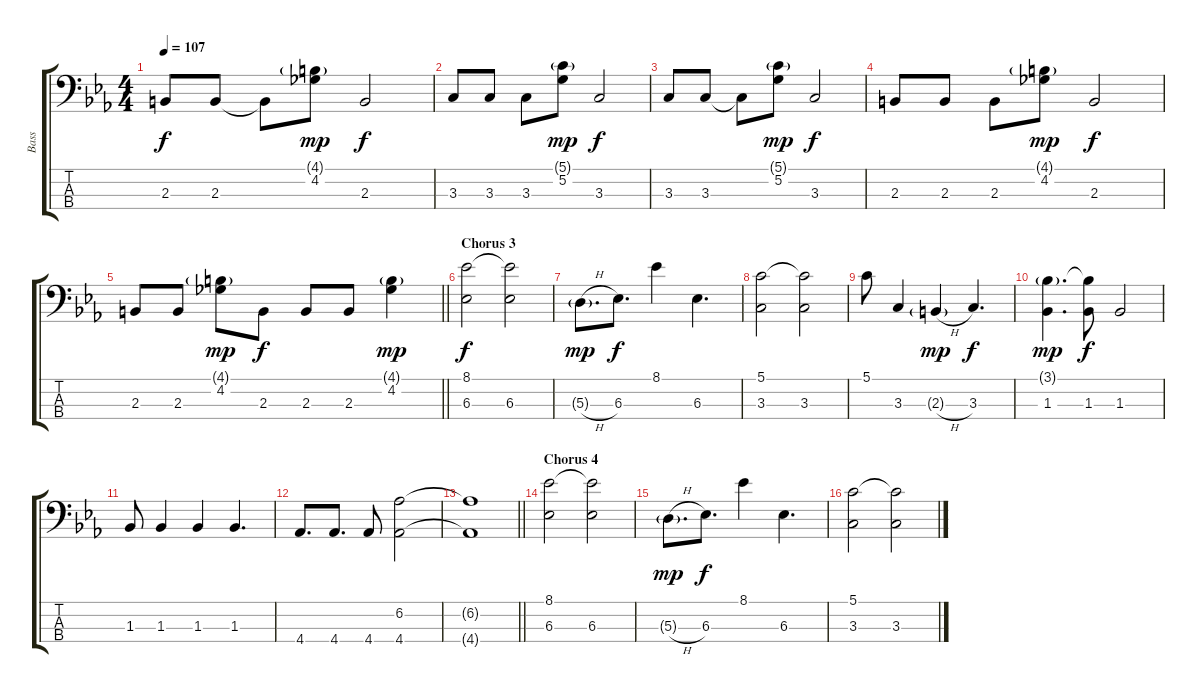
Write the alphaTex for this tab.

\track ("Bass" "Bass") {instrument electricbassfinger}
\staff {score tabs}
\tuning (G2 D2 A1 E1) {hide}
\ts (4 4)
\tempo 107
\clef f4
\ks cminor
2.3.8{dy f} 2.3.8 2.3{t}.8 (4.1{g} 4.2).8{dy mp} 2.3.2{dy f} |
3.3.8 3.3.8 3.3.8 (5.1{g} 5.2).8{dy mp} 3.3.2{dy f} |
3.3.8 3.3.8 3.3{t}.8 (5.1{g} 5.2).8{dy mp} 3.3.2{dy f} |
2.3.8 2.3.8 2.3.8 (4.1{g} 4.2).8{dy mp} 2.3.2{dy f} |
\barLineRight lightlight
2.3.8 2.3.8 (4.1{g} 4.2).8{dy mp} 2.3.8{dy f} 2.3.8 2.3.8 (4.1{g} 4.2).4{dy mp} |
\section ("" "Chorus 3")
(8.1 6.3).2{dy f} (8.1{t} 6.3).2 |
5.3{h g}.8{d dy mp} 6.3.8{d dy f} 8.1.4 6.3.4{d} |
(5.1 3.3).2 (5.1{t} 3.3).2 |
5.1.8 3.3.4 2.3{h g}.4{dy mp} 3.3.4{d dy f} |
(3.1{g} 1.3).4{d dy mp} (3.1{t} 1.3).8{dy f} 1.3.2 |
1.3.8 1.3.4 1.3.4 1.3.4{d} |
4.4.8{d} 4.4.8{d} 4.4.8 (6.2 4.4).2 |
\barLineRight lightlight
(6.2{t} 4.4{t}).1 |
\section ("" "Chorus 4")
(8.1 6.3).2 (8.1{t} 6.3).2 |
5.3{h g}.8{d dy mp} 6.3.8{d dy f} 8.1.4 6.3.4{d} |
(5.1 3.3).2 (5.1{t} 3.3).2
